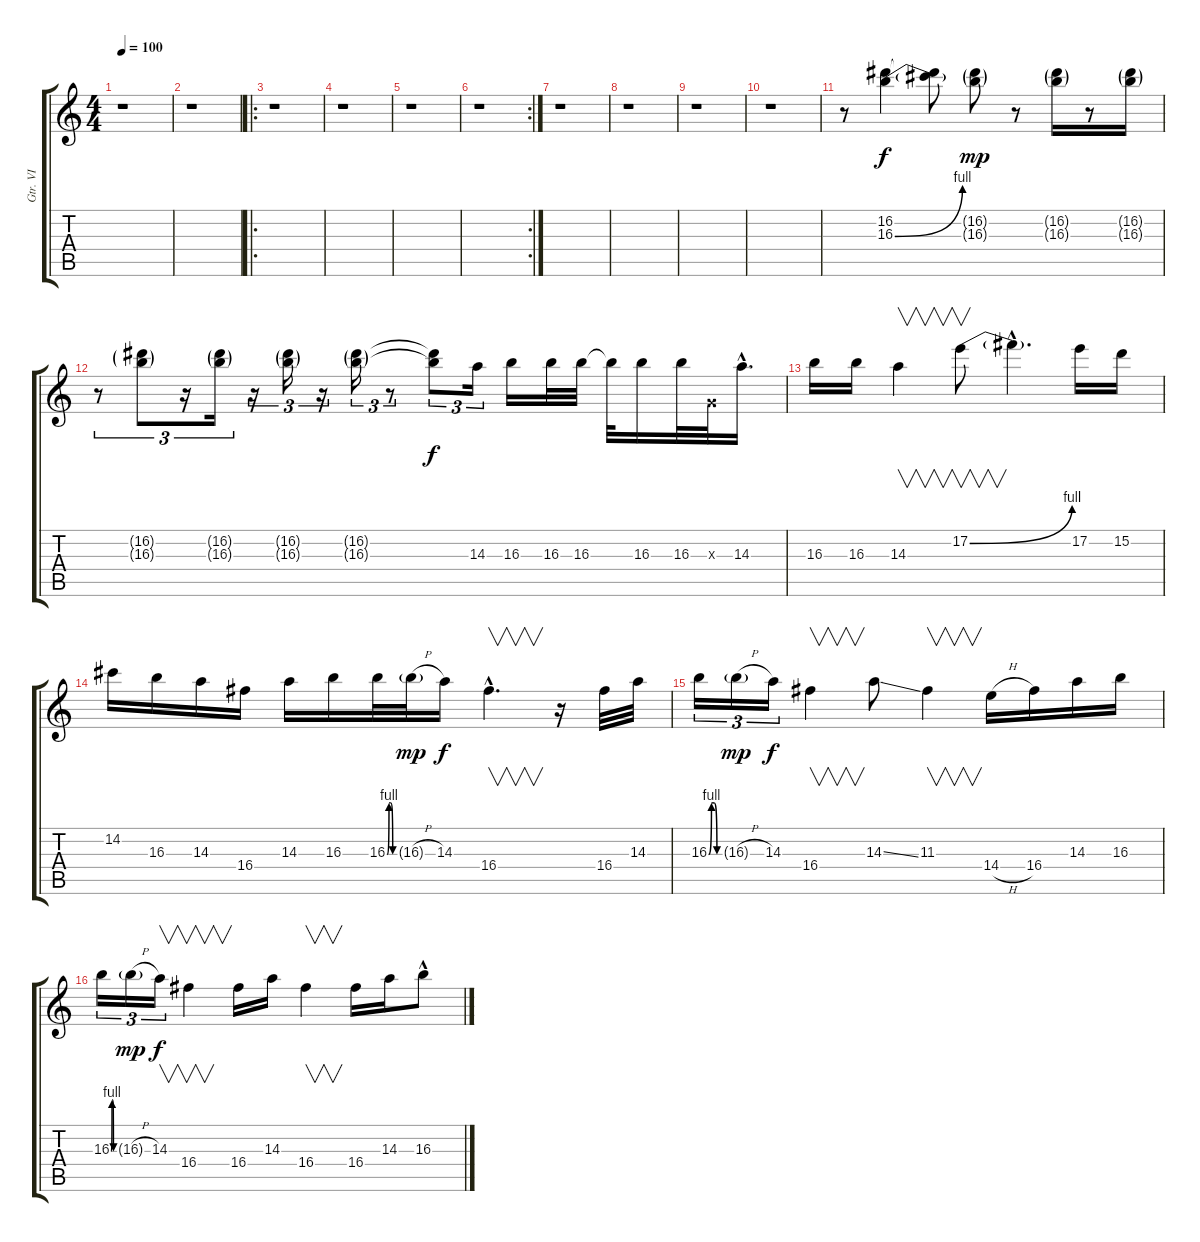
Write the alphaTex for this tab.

\track ("Gtr. VI" "Gtr. VI") {instrument distortionguitar}
\staff {score tabs}
\tuning (E4 B3 G3 D3 A2 E2) {hide}
\ts (4 4)
\tempo 100
\clef g2
\ks c
r.1{dy f} |
r.1 |
\ro
r.1 |
r.1 |
r.1 |
\rc 2
r.1 |
r.1 |
r.1 |
r.1 |
r.1 |
r.8 (16.2 16.3{be (bend 0 0 60 4)}).4 (16.2{t} 16.3{t}).8 (16.2{g} 16.3{g}).8{dy mp} r.8 (16.2{g} 16.3{g}).16 r.8 (16.2{g} 16.3{g}).16 |
r.8{tu (3 2)} (16.2{g} 16.3{g}).8{tu (3 2)} r.16{tu (3 2)} (16.2{g} 16.3{g}).16{tu (3 2)} r.16{tu (3 2)} (16.2{g} 16.3{g}).16{tu (3 2)} r.16{tu (3 2)} (16.2{g} 16.3{g}).16{tu (3 2)} r.8{tu (3 2)} (16.2{t} 16.3{t}).8{tu (3 2) dy f} 14.3.16{tu (3 2)} 16.3.16 16.3.32 16.3.32 16.3{t}.32 16.3.16 16.3.32 0.3{x}.32 14.3{hac}.16{d} |
16.3.16 16.3.16 14.3.4{v} 17.2{be (bend 0 0 60 4)}.8{v} 17.2{hac t}.4{d} 17.2.16 15.2.16 |
14.2.16 16.3.16 14.3.16 16.4.16 14.3.16 16.3.16 16.3{be (custom 0 0 15 4 30 4 45 0 60 0)}.32 16.3{h g}.32{dy mp} 14.3.16{dy f} 16.4{hac}.4{v d} r.16 16.4.32 14.3.32 |
16.3{be (custom 0 0 15 4 30 4 45 0 60 0)}.16{tu (3 2)} 16.3{h g}.16{tu (3 2) dy mp} 14.3.16{tu (3 2) dy f} 16.4.4{v} 14.3{ss}.8 11.3.4{v} 14.4{h}.16 16.4.16 14.3.16 16.3.16 |
16.3{be (custom 0 0 15 4 30 4 45 0 60 0)}.16{tu (3 2)} 16.3{h g}.16{tu (3 2) dy mp} 14.3.16{v tu (3 2) dy f} 16.4.4{v} 16.4.16 14.3.16 16.4.4{v} 16.4.16 14.3.16 16.3{hac}.8
